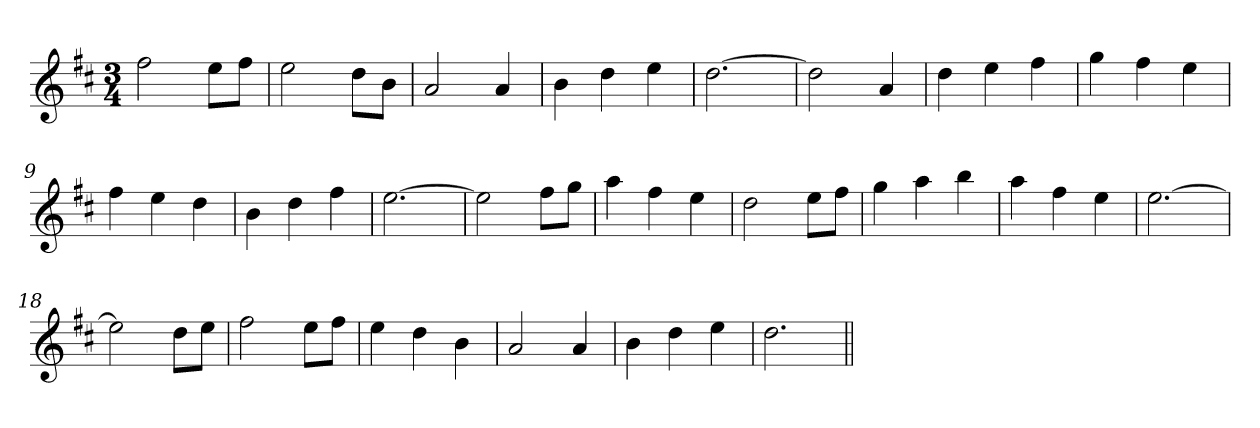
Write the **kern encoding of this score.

**kern
*part1
*staff1
*clefG2
*k[f#c#]
*D:
*M3/4
=1
2ff#\
8ee\L
8ff#\J
=2
2ee\
8dd\L
8b\J
=3
2a/
4a/
=4
4b\
4dd\
4ee\
=5
[2.dd\
=6
2dd\]
4a/
=7
4dd\
4ee\
4ff#\
=8
4gg\
4ff#\
4ee\
=9
4ff#\
4ee\
4dd\
=10
4b\
4dd\
4ff#\
=11
[2.ee\
=12
2ee\]
8ff#\L
8gg\J
=13
4aa\
4ff#\
4ee\
=14
2dd\
8ee\L
8ff#\J
!!LO:LB:g=z
=15
4gg\
4aa\
4bb\
=16
4aa\
4ff#\
4ee\
=17
[2.ee\
=18
2ee\]
8dd\L
8ee\J
=19
2ff#\
8ee\L
8ff#\J
=20
4ee\
4dd\
4b\
=21
2a/
4a/
=22
4b\
4dd\
4ee\
=23
2.dd\
=||
*-
